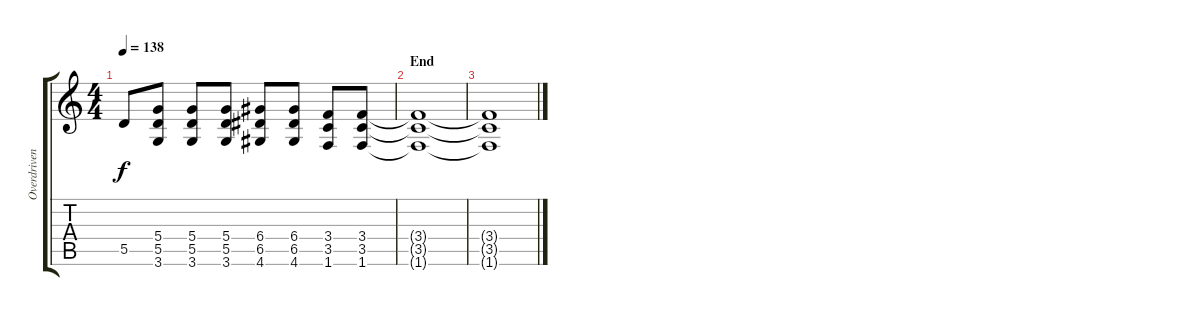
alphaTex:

\track ("Overdriven Gt." "Overdriven") {instrument overdrivenguitar}
\staff {score tabs}
\tuning (E4 B3 G3 D3 A2 E2) {hide}
\ts (4 4)
\tempo 138
\clef g2
\ks c
5.5{t}.8{dy f} (5.4 5.5 3.6).8 (5.4 5.5 3.6).8 (5.4 5.5 3.6).8 (6.4 6.5 4.6).8 (6.4 6.5 4.6).8 (3.4 3.5 1.6).8 (3.4 3.5 1.6).8 |
\section ("" "End")
(3.4{t} 3.5{t} 1.6{t}).1{balance 8} |
(3.4{t} 3.5{t} 1.6{t}).1{volume 0}
